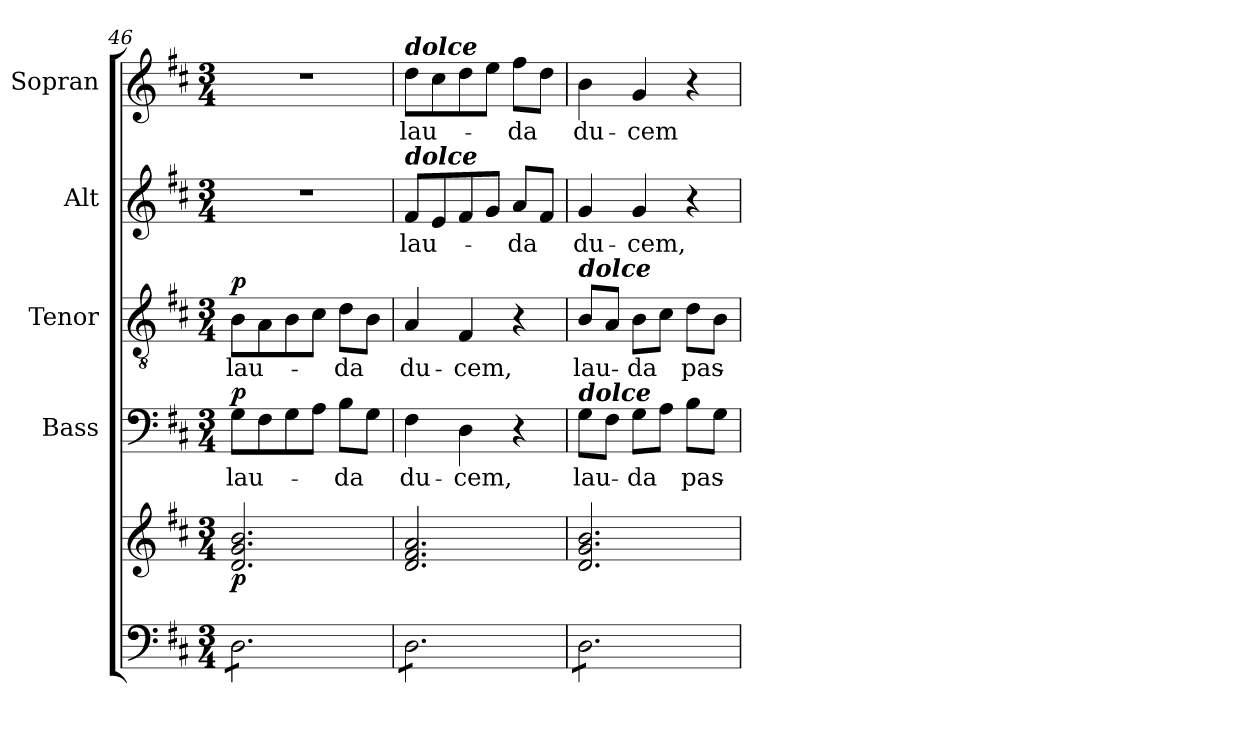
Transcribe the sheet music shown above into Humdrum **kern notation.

**kern	**kern	**dynam	**kern	**text	**dynam	**kern	**text	**dynam	**kern	**text	**kern	**text
*part5	*part5	*part5	*part4	*part4	*part4	*part3	*part3	*part3	*part2	*part2	*part1	*part1
*staff6	*staff5	*staff5/6	*staff4	*staff4	*staff4	*staff3	*staff3	*staff3	*staff2	*staff2	*staff1	*staff1
*	*	*	*I"Bass	*	*	*I"Tenor	*	*	*I"Alt	*	*I"Sopran	*
*	*	*	*I'B.	*	*	*I'T.	*	*	*I'A.	*	*I'S.	*
*clefF4	*clefG2	*	*clefF4	*	*	*clefGv2	*	*	*clefG2	*	*clefG2	*
*k[f#c#]	*k[f#c#]	*	*k[f#c#]	*	*	*k[f#c#]	*	*	*k[f#c#]	*	*k[f#c#]	*
*D:	*D:	*	*D:	*	*	*D:	*	*	*D:	*	*D:	*
*M3/4	*M3/4	*	*M3/4	*	*	*M3/4	*	*	*M3/4	*	*M3/4	*
=46	=46	=46	=46	=46	=46	=46	=46	=46	=46	=46	=46	=46
!	!	!LO:DY:b	!	!LO:LY:b	!LO:DY:a	!	!LO:LY:b	!LO:DY:a	!	!	!	!
*tremolo	*	*	*	*	*	*	*	*	*	*	*	*
8D\L	2.d/ 2.g/ 2.b/	p	8G\L	lau-	p	8B\L	lau-	p	2.r	.	2.r	.
8D\	.	.	8F#\	.	.	8A\	.	.	.	.	.	.
8D\	.	.	8G\	.	.	8B\	.	.	.	.	.	.
8D\	.	.	8A\J	.	.	8c#\J	.	.	.	.	.	.
!	!	!	!	!LO:LY:b	!	!	!LO:LY:b	!	!	!	!	!
8D\	.	.	8B\L	-da	.	8d\L	-da	.	.	.	.	.
8D\J	.	.	8G\J	.	.	8B\J	.	.	.	.	.	.
=47	=47	=47	=47	=47	=47	=47	=47	=47	=47	=47	=47	=47
!	!	!	!	!	!	!	!	!	!	!	!LO:TX:a:Bi:t=dolce	!
!	!	!	!	!	!	!	!	!	!LO:TX:a:Bi:t=dolce	!	!	!
!	!	!	!	!LO:LY:b	!	!	!LO:LY:b	!	!	!LO:LY:b	!	!LO:LY:b
8D\L	2.d/ 2.f#/ 2.a/	.	4F#\	du-	.	4A/	du-	.	8f#/L	lau-	8dd\L	lau-
8D\	.	.	.	.	.	.	.	.	8e/	.	8cc#\	.
!	!	!	!	!LO:LY:b	!	!	!LO:LY:b	!	!	!	!	!
8D\	.	.	4D\	-cem,	.	4F#/	-cem,	.	8f#/	.	8dd\	.
8D\	.	.	.	.	.	.	.	.	8g/J	.	8ee\J	.
!	!	!	!	!	!	!	!	!	!	!LO:LY:b	!	!LO:LY:b
8D\	.	.	4r	.	.	4r	.	.	8a/L	-da	8ff#\L	-da
8D\J	.	.	.	.	.	.	.	.	8f#/J	.	8dd\J	.
!!LO:LB:g=z
=48	=48	=48	=48	=48	=48	=48	=48	=48	=48	=48	=48	=48
!	!	!	!	!	!	!LO:TX:a:Bi:t=dolce	!	!	!	!	!	!
!	!	!	!LO:TX:a:Bi:t=dolce	!	!	!	!	!	!	!	!	!
!	!	!	!	!LO:LY:b	!	!	!LO:LY:b	!	!	!LO:LY:b	!	!LO:LY:b
8D\L	2.d/ 2.g/ 2.b/	.	8G\L	lau-	.	8B/L	lau-	.	4g/	du-	4b\	du-
8D\	.	.	8F#\J	.	.	8A/J	.	.	.	.	.	.
!	!	!	!	!LO:LY:b	!	!	!LO:LY:b	!	!	!LO:LY:b	!	!LO:LY:b
8D\	.	.	8G\L	-da	.	8B\L	-da	.	4g/	-cem,	4g/	-cem
8D\	.	.	8A\J	.	.	8c#\J	.	.	.	.	.	.
!	!	!	!	!LO:LY:b	!	!	!LO:LY:b	!	!	!	!	!
8D\	.	.	8B\L	pas-	.	8d\L	pas-	.	4r	.	4r	.
8D\J	.	.	8G\J	.	.	8B\J	.	.	.	.	.	.
*Xtremolo	*	*	*	*	*	*	*	*	*	*	*	*
=	=	=	=	=	=	=	=	=	=	=	=	=
*-	*-	*-	*-	*-	*-	*-	*-	*-	*-	*-	*-	*-
